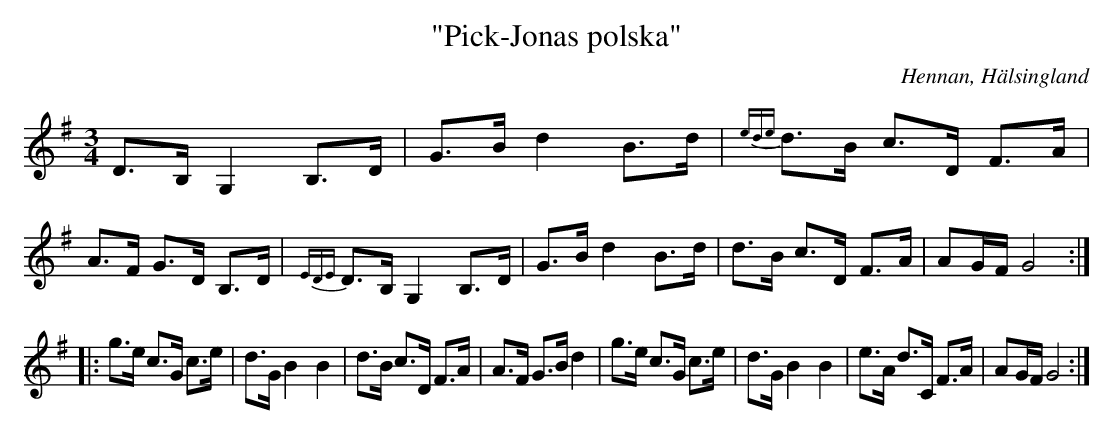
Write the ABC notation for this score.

X:1
T: "Pick-Jonas polska"
O: Hennan, Hälsingland
M: 3/4
L: 1/8
K: G
D>B, G,2 B,>D | G>B d2 B>d | {ede}d>B c>D F>A| A>F G>D B,>D|{EDE}D>B, G,2 B,>D|G>B d2 B>d | d>B c>D F>A| AG/F/ G4 :||:
g>e c>G c>e | d>G B2 B2 | d>B c>D F>A|A>F G>B d2|g>e c>G c>e | d>G B2 B2 | e>A d>C F>A|AG/F/ G4:|]
